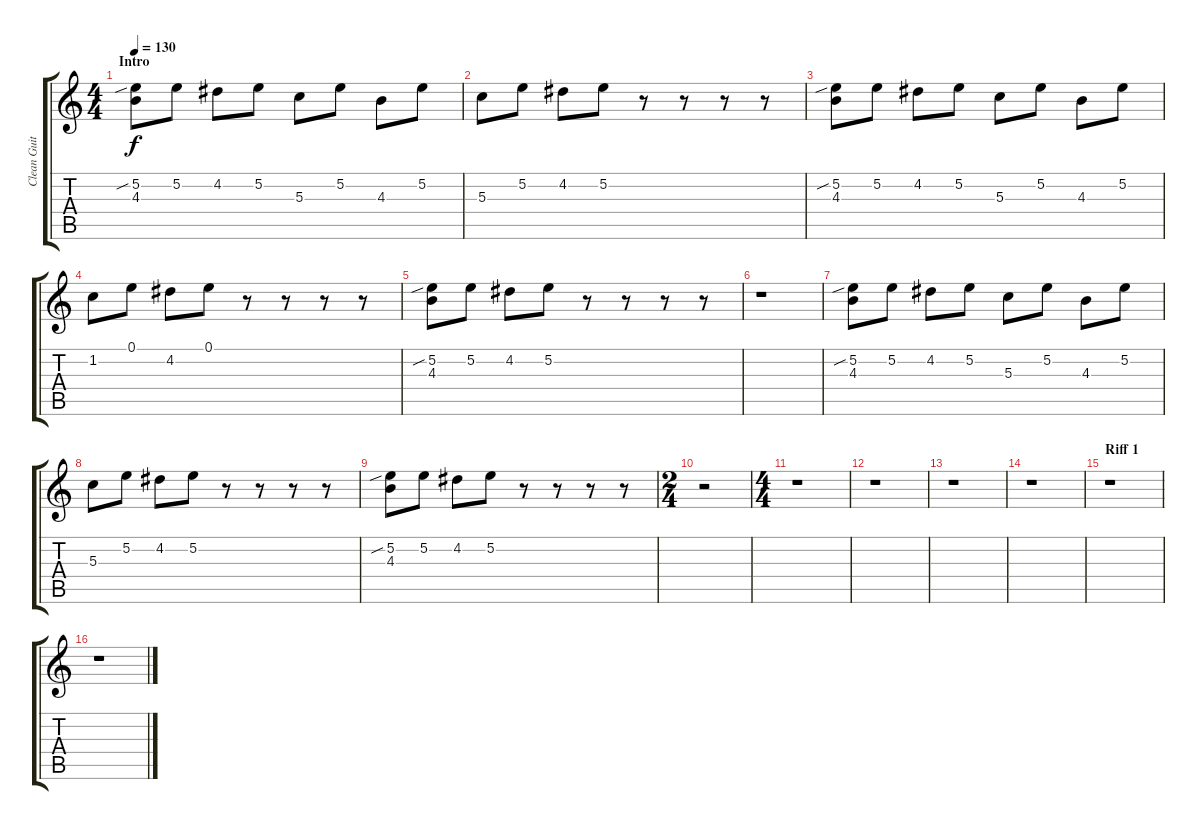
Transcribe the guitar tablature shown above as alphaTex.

\track ("Clean Guitar" "Clean Guit") {instrument electricguitarclean}
\staff {score tabs}
\tuning (E4 B3 G3 D3 A2 E2) {hide}
\ts (4 4)
\section ("" "Intro")
\tempo 130
\clef g2
\ks c
(5.2{sib} 4.3).8{dy f instrument electricguitarclean} 5.2.8 4.2.8 5.2.8 5.3.8 5.2.8 4.3.8 5.2.8 |
5.3.8 5.2.8 4.2.8 5.2.8 r.8 r.8 r.8 r.8 |
(5.2{sib} 4.3).8 5.2.8 4.2.8 5.2.8 5.3.8 5.2.8 4.3.8 5.2.8 |
1.2.8 0.1.8 4.2.8 0.1.8 r.8 r.8 r.8 r.8 |
(5.2{sib} 4.3).8 5.2.8 4.2.8 5.2.8 r.8 r.8 r.8 r.8 |
r.1 |
(5.2{sib} 4.3).8 5.2.8 4.2.8 5.2.8 5.3.8 5.2.8 4.3.8 5.2.8 |
5.3.8 5.2.8 4.2.8 5.2.8 r.8 r.8 r.8 r.8 |
(5.2{sib} 4.3).8 5.2.8 4.2.8 5.2.8 r.8 r.8 r.8 r.8 |
\ts (2 4)
r.2 |
\ts (4 4)
r.1 |
r.1 |
r.1 |
r.1 |
\section ("" "Riff 1")
r.1 |
r.1
